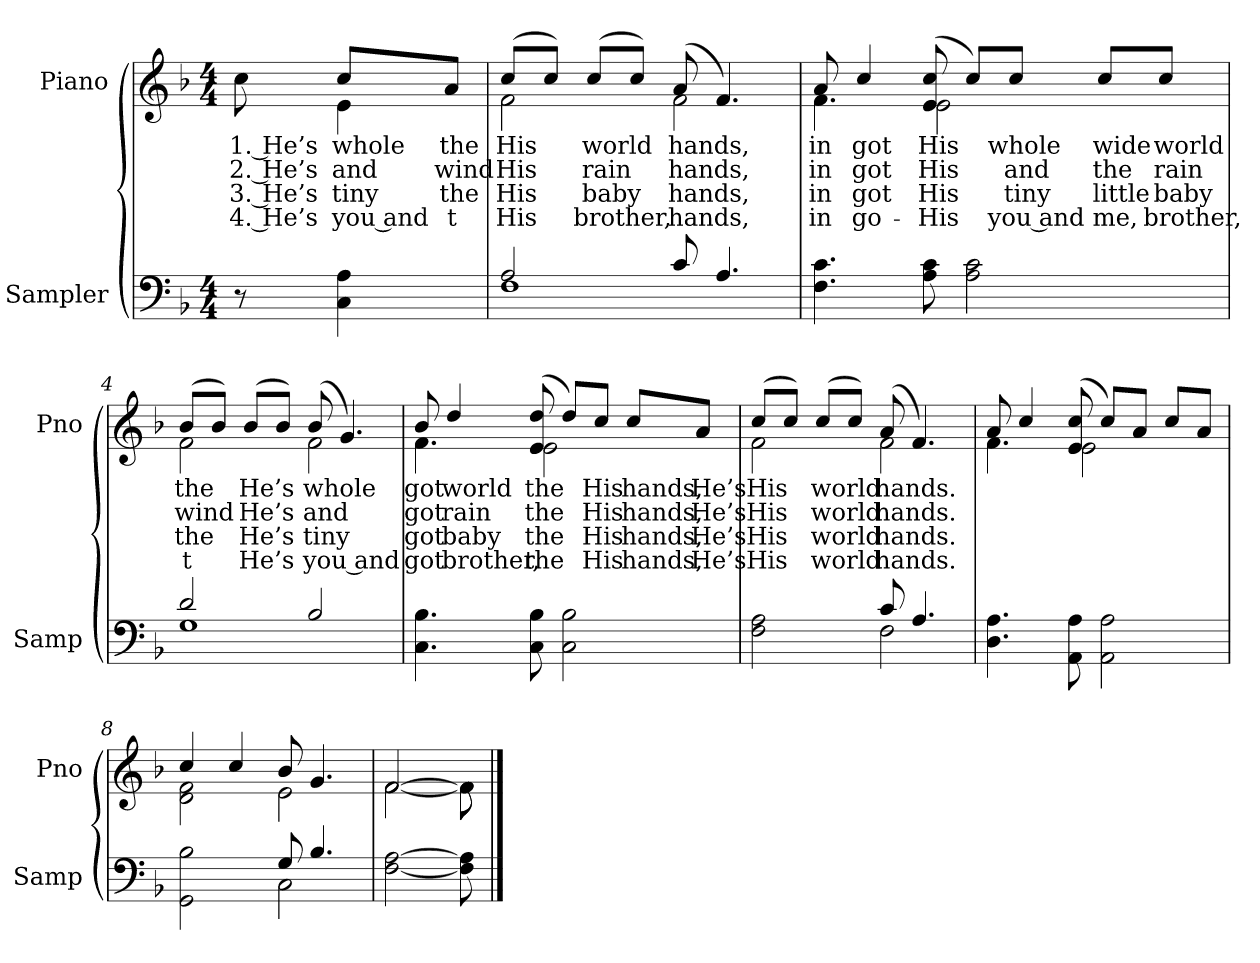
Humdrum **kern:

**kern	**kern	**text	**text	**text	**text
*part2	*part1	*part1	*part1	*part1	*part1
*staff2	*staff1	*staff1	*staff1	*staff1	*staff1
*I"Sampler	*I"Piano	*	*	*	*
*I'Samp	*I'Pno	*	*	*	*
*clefF4	*clefG2	*	*	*	*
*k[b-]	*k[b-]	*	*	*	*
*F:	*F:	*	*	*	*
*M4/4	*M4/4	*	*	*	*
=1	=1	=1	=1	=1	=1
*	*^	*	*	*	*
8r	8cc	8ryy	1. He’s	2. He’s	3. He’s	4. He’s
4C 4A	8cc/L	4e	whole	and	tiny	you and
.	8a/J	.	the	wind	the	-t
=2	=2	=2	=2	=2	=2	=2
*^	*	*	*	*	*	*
2A/	1F	(8cc/L	2f	His	His	His	His
.	.	8cc/J)	.	.	.	.	.
.	.	(8cc/L	.	world	rain	baby	brother,
.	.	8cc/J)	.	.	.	.	.
8c/	.	(8a/	2f	hands,	hands,	hands,	hands,
4.A/	.	4.f/)	.	.	.	.	.
*v	*v	*	*	*	*	*	*
=3	=3	=3	=3	=3	=3	=3
4.F 4.c	8a/	4.f	in	in	in	in
.	4cc/	.	got	got	got	go-
8A 8c	(8e/ 8cc/	2e	His	His	His	His
2A 2c	8cc/L)	.	.	.	.	.
.	8cc/J	.	whole	and	tiny	you and
.	8cc/L	.	wide	the	little	me,
.	8cc/J	8ryy	world	rain	baby	brother,
=4	=4	=4	=4	=4	=4	=4
*^	*	*	*	*	*	*
2d/	1G	(8b-/L	2f	the	wind	the	-t
.	.	8b-/J)	.	.	.	.	.
.	.	(8b-/L	.	He’s	He’s	He’s	He’s
.	.	8b-/J)	.	.	.	.	.
2B-/	.	(8b-/	2f	whole	and	tiny	you and
.	.	4.g/)	.	.	.	.	.
*v	*v	*	*	*	*	*	*
=5	=5	=5	=5	=5	=5	=5
4.C 4.B-	8b-/	4.f	got	got	got	got
.	4dd/	.	world	rain	baby	brother,
8C 8B-	(8e/ 8dd/	2e	the	the	the	the
2C 2B-	8dd/L)	.	.	.	.	.
.	8cc/J	.	His	His	His	His
.	8cc/L	.	hands,	hands,	hands,	hands,
.	8a/J	8ryy	He’s	He’s	He’s	He’s
=6	=6	=6	=6	=6	=6	=6
*^	*	*	*	*	*	*
2F 2A	2ryy	(8cc/L	2f	His	His	His	His
.	.	8cc/J)	.	.	.	.	.
.	.	(8cc/L	.	world	world	world	world
.	.	8cc/J)	.	.	.	.	.
8c/	2F	(8a/	2f	hands.	hands.	hands.	hands.
4.A/	.	4.f/)	.	.	.	.	.
*v	*v	*	*	*	*	*	*
=7	=7	=7	=7	=7	=7	=7
4.D 4.A	8a/	4.f	.	.	.	.
.	4cc/	.	.	.	.	.
8AA 8A	(8e/ 8cc/	2e	.	.	.	.
2AA 2A	8cc/L)	.	.	.	.	.
.	8a/J	.	.	.	.	.
.	8cc/L	.	.	.	.	.
.	8a/J	8ryy	.	.	.	.
=8	=8	=8	=8	=8	=8	=8
*^	*	*	*	*	*	*
2GG 2B-	2ryy	4cc/	2d 2f	.	.	.	.
.	.	4cc/	.	.	.	.	.
8G/	2C	8b-/	2e	.	.	.	.
4.B-/	.	4.g/	.	.	.	.	.
*v	*v	*	*	*	*	*	*
=9	=9	=9	=9	=9	=9	=9
[2F [2A	[2f/	[2f	.	.	.	.
8F] 8A]	8f\]	8f]	.	.	.	.
*	*v	*v	*	*	*	*
==	==	==	==	==	==
*-	*-	*-	*-	*-	*-
